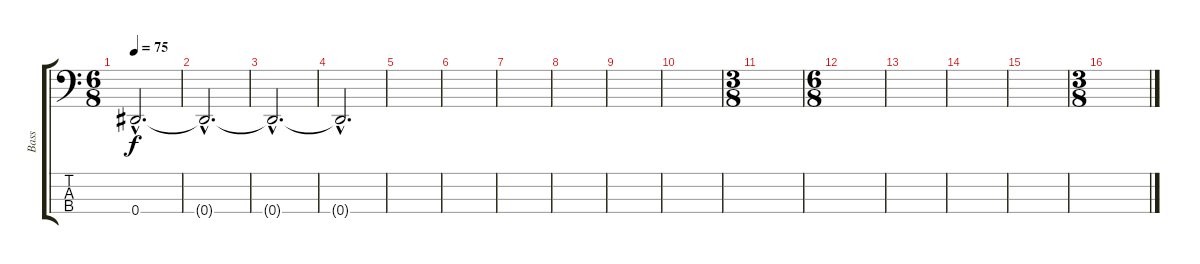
\track ("Bass" "Bass") {instrument electricbasspick}
\staff {score tabs}
\tuning (Gb2 Db2 Ab1 Eb1) {hide}
\ts (6 8)
\tempo 75
\clef f4
\ks c
0.4{hac t}.2{d dy f} |
0.4{hac t}.2{d} |
0.4{hac t}.2{d} |
0.4{hac t}.2{d} |
|
|
|
|
|
|
\ts (3 8)
|
\ts (6 8)
|
|
|
|
\ts (3 8)
